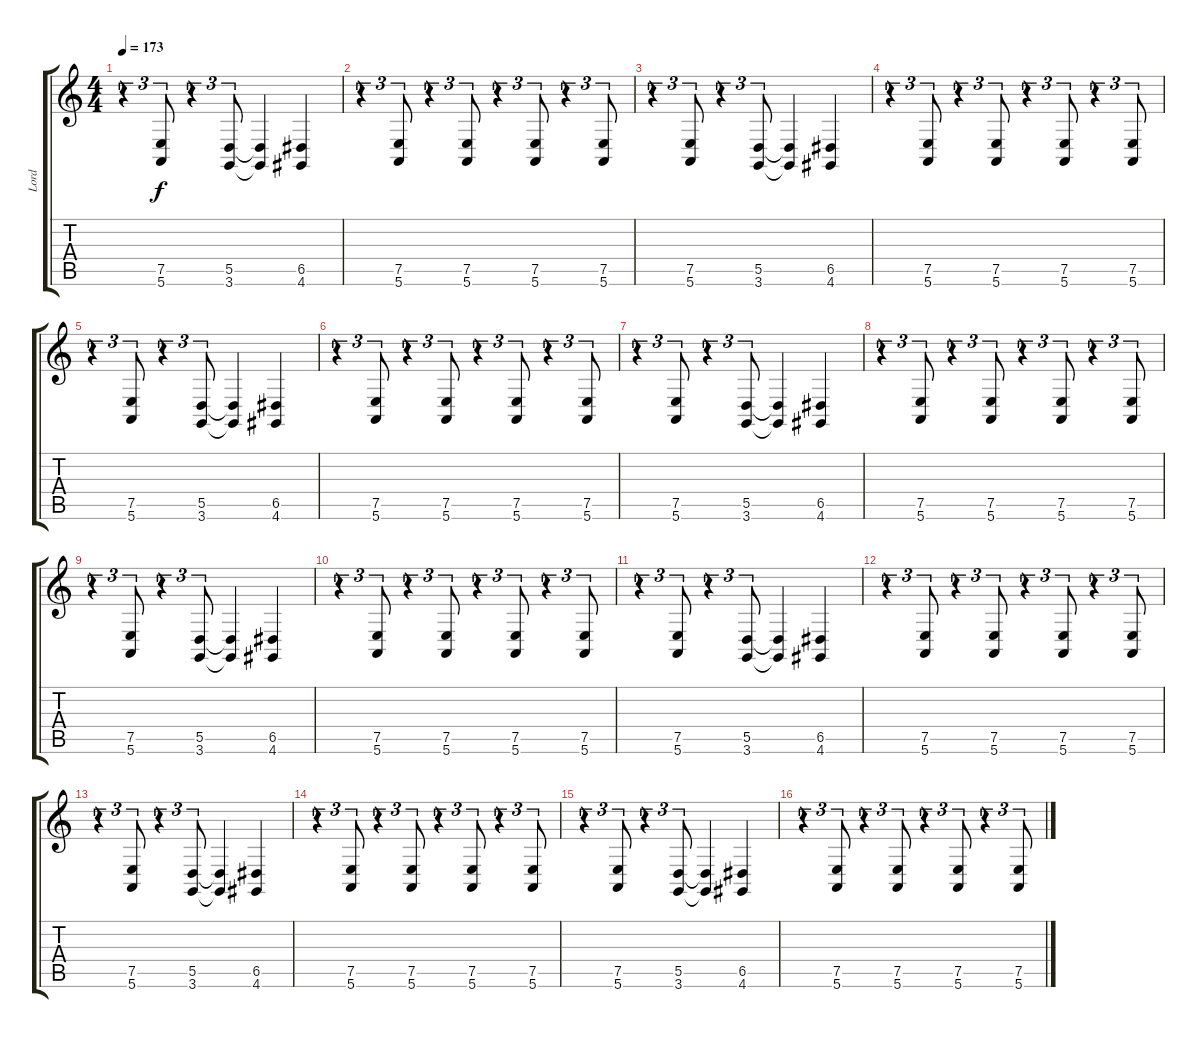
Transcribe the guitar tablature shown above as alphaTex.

\track ("Lord" "Lord") {instrument marimba}
\staff {score tabs}
\tuning (E4 B3 G3 D3 A2 E2) {hide}
\ts (4 4)
\tempo 173
\clef g2
\ks c
r.4{tu (3 2) dy f} (7.5 5.6).8{tu (3 2)} r.4{tu (3 2)} (5.5 3.6).8{tu (3 2)} (5.5{t} 3.6{t}).4 (6.5 4.6).4 |
r.4{tu (3 2)} (7.5 5.6).8{tu (3 2)} r.4{tu (3 2)} (7.5 5.6).8{tu (3 2)} r.4{tu (3 2)} (7.5 5.6).8{tu (3 2)} r.4{tu (3 2)} (7.5 5.6).8{tu (3 2)} |
r.4{tu (3 2)} (7.5 5.6).8{tu (3 2)} r.4{tu (3 2)} (5.5 3.6).8{tu (3 2)} (5.5{t} 3.6{t}).4 (6.5 4.6).4 |
r.4{tu (3 2)} (7.5 5.6).8{tu (3 2)} r.4{tu (3 2)} (7.5 5.6).8{tu (3 2)} r.4{tu (3 2)} (7.5 5.6).8{tu (3 2)} r.4{tu (3 2)} (7.5 5.6).8{tu (3 2)} |
r.4{tu (3 2)} (7.5 5.6).8{tu (3 2)} r.4{tu (3 2)} (5.5 3.6).8{tu (3 2)} (5.5{t} 3.6{t}).4 (6.5 4.6).4 |
r.4{tu (3 2)} (7.5 5.6).8{tu (3 2)} r.4{tu (3 2)} (7.5 5.6).8{tu (3 2)} r.4{tu (3 2)} (7.5 5.6).8{tu (3 2)} r.4{tu (3 2)} (7.5 5.6).8{tu (3 2)} |
r.4{tu (3 2)} (7.5 5.6).8{tu (3 2)} r.4{tu (3 2)} (5.5 3.6).8{tu (3 2)} (5.5{t} 3.6{t}).4 (6.5 4.6).4 |
r.4{tu (3 2)} (7.5 5.6).8{tu (3 2)} r.4{tu (3 2)} (7.5 5.6).8{tu (3 2)} r.4{tu (3 2)} (7.5 5.6).8{tu (3 2)} r.4{tu (3 2)} (7.5 5.6).8{tu (3 2)} |
r.4{tu (3 2)} (7.5 5.6).8{tu (3 2)} r.4{tu (3 2)} (5.5 3.6).8{tu (3 2)} (5.5{t} 3.6{t}).4 (6.5 4.6).4 |
r.4{tu (3 2)} (7.5 5.6).8{tu (3 2)} r.4{tu (3 2)} (7.5 5.6).8{tu (3 2)} r.4{tu (3 2)} (7.5 5.6).8{tu (3 2)} r.4{tu (3 2)} (7.5 5.6).8{tu (3 2)} |
r.4{tu (3 2)} (7.5 5.6).8{tu (3 2)} r.4{tu (3 2)} (5.5 3.6).8{tu (3 2)} (5.5{t} 3.6{t}).4 (6.5 4.6).4 |
r.4{tu (3 2)} (7.5 5.6).8{tu (3 2)} r.4{tu (3 2)} (7.5 5.6).8{tu (3 2)} r.4{tu (3 2)} (7.5 5.6).8{tu (3 2)} r.4{tu (3 2)} (7.5 5.6).8{tu (3 2)} |
r.4{tu (3 2)} (7.5 5.6).8{tu (3 2)} r.4{tu (3 2)} (5.5 3.6).8{tu (3 2)} (5.5{t} 3.6{t}).4 (6.5 4.6).4 |
r.4{tu (3 2)} (7.5 5.6).8{tu (3 2)} r.4{tu (3 2)} (7.5 5.6).8{tu (3 2)} r.4{tu (3 2)} (7.5 5.6).8{tu (3 2)} r.4{tu (3 2)} (7.5 5.6).8{tu (3 2)} |
r.4{tu (3 2)} (7.5 5.6).8{tu (3 2)} r.4{tu (3 2)} (5.5 3.6).8{tu (3 2)} (5.5{t} 3.6{t}).4 (6.5 4.6).4 |
r.4{tu (3 2)} (7.5 5.6).8{tu (3 2)} r.4{tu (3 2)} (7.5 5.6).8{tu (3 2)} r.4{tu (3 2)} (7.5 5.6).8{tu (3 2)} r.4{tu (3 2)} (7.5 5.6).8{tu (3 2)}
